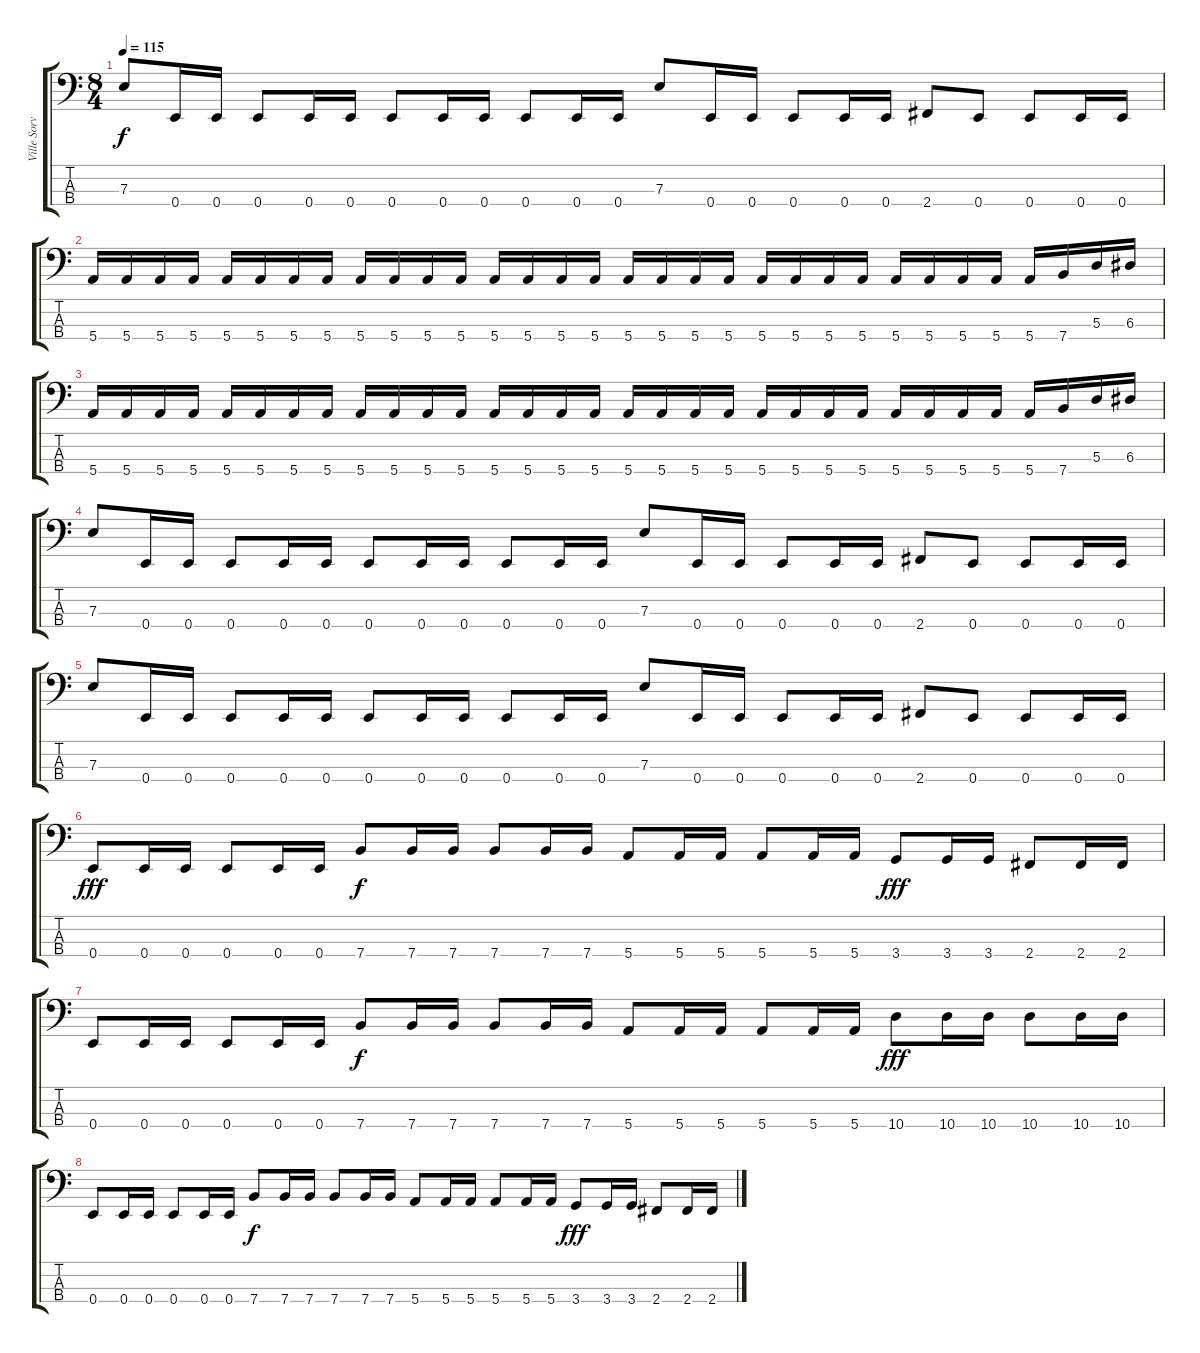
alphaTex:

\track ("Ville Sorvali" "Ville Sorv") {instrument electricbasspick}
\staff {score tabs}
\tuning (G2 D2 A1 E1) {hide}
\ts (8 4)
\tempo 115
\clef f4
\ks c
7.3.8{dy f} 0.4.16 0.4.16 0.4.8 0.4.16 0.4.16 0.4.8 0.4.16 0.4.16 0.4.8 0.4.16 0.4.16 7.3.8 0.4.16 0.4.16 0.4.8 0.4.16 0.4.16 2.4.8 0.4.8 0.4.8 0.4.16 0.4.16 |
5.4.16 5.4.16 5.4.16 5.4.16 5.4.16 5.4.16 5.4.16 5.4.16 5.4.16 5.4.16 5.4.16 5.4.16 5.4.16 5.4.16 5.4.16 5.4.16 5.4.16 5.4.16 5.4.16 5.4.16 5.4.16 5.4.16 5.4.16 5.4.16 5.4.16 5.4.16 5.4.16 5.4.16 5.4.16 7.4.16 5.3.16 6.3.16 |
5.4.16 5.4.16 5.4.16 5.4.16 5.4.16 5.4.16 5.4.16 5.4.16 5.4.16 5.4.16 5.4.16 5.4.16 5.4.16 5.4.16 5.4.16 5.4.16 5.4.16 5.4.16 5.4.16 5.4.16 5.4.16 5.4.16 5.4.16 5.4.16 5.4.16 5.4.16 5.4.16 5.4.16 5.4.16 7.4.16 5.3.16 6.3.16 |
7.3.8 0.4.16 0.4.16 0.4.8 0.4.16 0.4.16 0.4.8 0.4.16 0.4.16 0.4.8 0.4.16 0.4.16 7.3.8 0.4.16 0.4.16 0.4.8 0.4.16 0.4.16 2.4.8 0.4.8 0.4.8 0.4.16 0.4.16 |
7.3.8 0.4.16 0.4.16 0.4.8 0.4.16 0.4.16 0.4.8 0.4.16 0.4.16 0.4.8 0.4.16 0.4.16 7.3.8 0.4.16 0.4.16 0.4.8 0.4.16 0.4.16 2.4.8 0.4.8 0.4.8 0.4.16 0.4.16 |
0.4.8{dy fff} 0.4.16 0.4.16 0.4.8 0.4.16 0.4.16 7.4.8{dy f} 7.4.16 7.4.16 7.4.8 7.4.16 7.4.16 5.4.8 5.4.16 5.4.16 5.4.8 5.4.16 5.4.16 3.4.8{dy fff} 3.4.16 3.4.16 2.4.8 2.4.16 2.4.16 |
0.4.8 0.4.16 0.4.16 0.4.8 0.4.16 0.4.16 7.4.8{dy f} 7.4.16 7.4.16 7.4.8 7.4.16 7.4.16 5.4.8 5.4.16 5.4.16 5.4.8 5.4.16 5.4.16 10.4.8{dy fff} 10.4.16 10.4.16 10.4.8 10.4.16 10.4.16 |
0.4.8 0.4.16 0.4.16 0.4.8 0.4.16 0.4.16 7.4.8{dy f} 7.4.16 7.4.16 7.4.8 7.4.16 7.4.16 5.4.8 5.4.16 5.4.16 5.4.8 5.4.16 5.4.16 3.4.8{dy fff} 3.4.16 3.4.16 2.4.8 2.4.16 2.4.16
